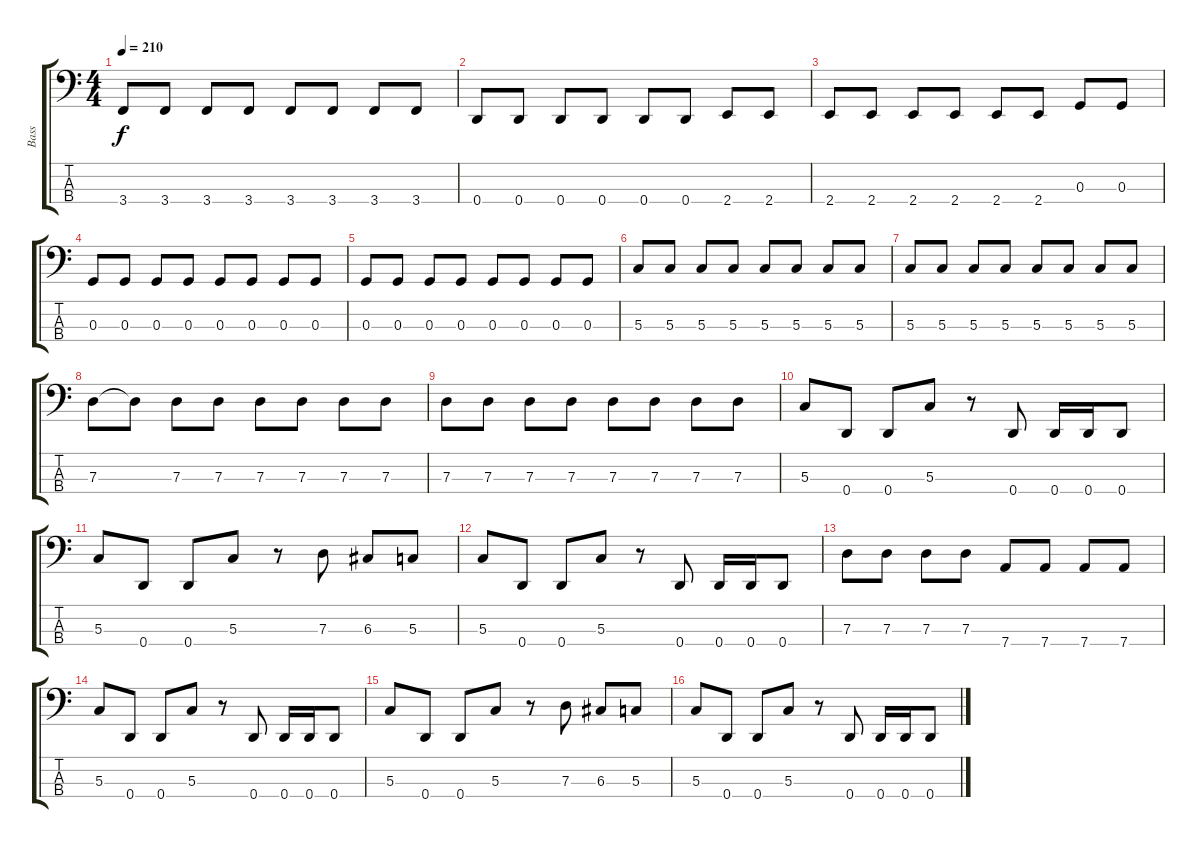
\track ("Bass" "Bass") {instrument electricbasspick}
\staff {score tabs}
\tuning (F2 C2 G1 D1) {hide}
\ts (4 4)
\tempo 210
\clef f4
\ks c
3.4.8{dy f} 3.4.8 3.4.8 3.4.8 3.4.8 3.4.8 3.4.8 3.4.8 |
0.4.8 0.4.8 0.4.8 0.4.8 0.4.8 0.4.8 2.4.8 2.4.8 |
2.4.8 2.4.8 2.4.8 2.4.8 2.4.8 2.4.8 0.3.8 0.3.8 |
0.3.8 0.3.8 0.3.8 0.3.8 0.3.8 0.3.8 0.3.8 0.3.8 |
0.3.8 0.3.8 0.3.8 0.3.8 0.3.8 0.3.8 0.3.8 0.3.8 |
5.3.8 5.3.8 5.3.8 5.3.8 5.3.8 5.3.8 5.3.8 5.3.8 |
5.3.8 5.3.8 5.3.8 5.3.8 5.3.8 5.3.8 5.3.8 5.3.8 |
7.3.8 7.3{t}.8 7.3.8 7.3.8 7.3.8 7.3.8 7.3.8 7.3.8 |
7.3.8 7.3.8 7.3.8 7.3.8 7.3.8 7.3.8 7.3.8 7.3.8 |
5.3.8 0.4.8 0.4.8 5.3.8 r.8 0.4.8 0.4.16 0.4.16 0.4.8 |
5.3.8 0.4.8 0.4.8 5.3.8 r.8 7.3.8 6.3.8 5.3.8 |
5.3.8 0.4.8 0.4.8 5.3.8 r.8 0.4.8 0.4.16 0.4.16 0.4.8 |
7.3.8 7.3.8 7.3.8 7.3.8 7.4.8 7.4.8 7.4.8 7.4.8 |
5.3.8 0.4.8 0.4.8 5.3.8 r.8 0.4.8 0.4.16 0.4.16 0.4.8 |
5.3.8 0.4.8 0.4.8 5.3.8 r.8 7.3.8 6.3.8 5.3.8 |
5.3.8 0.4.8 0.4.8 5.3.8 r.8 0.4.8 0.4.16 0.4.16 0.4.8
